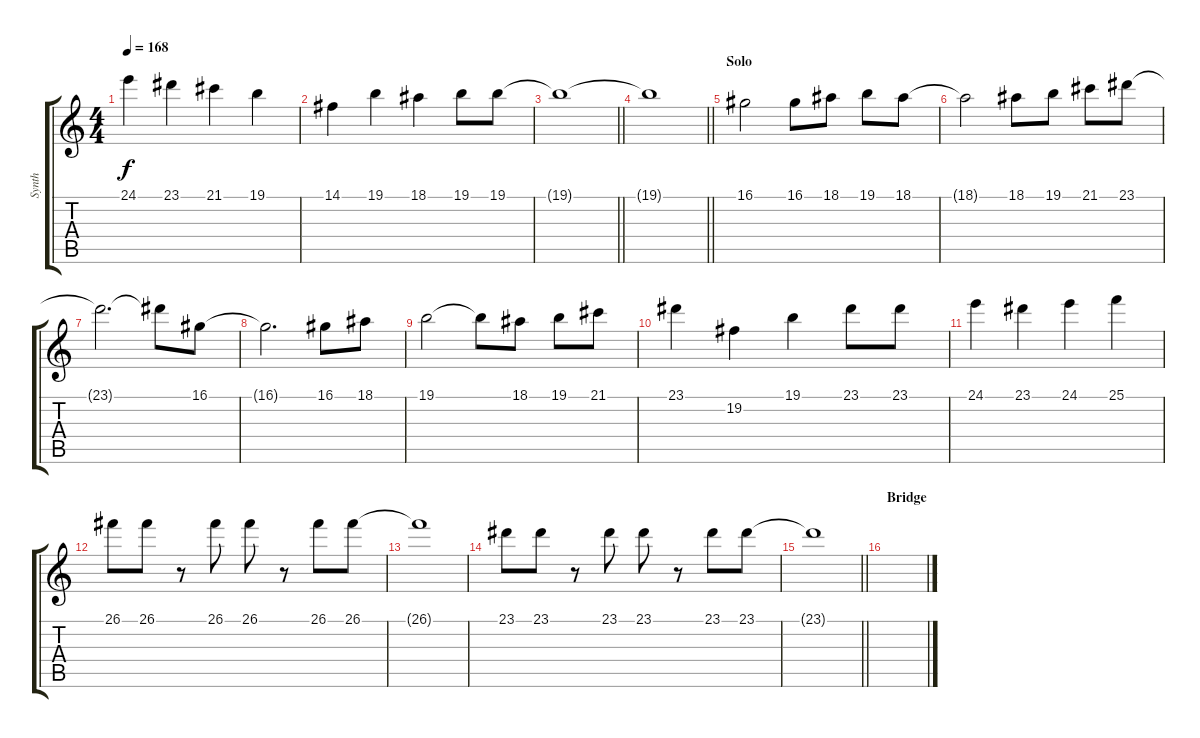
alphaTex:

\track ("Synth" "Synth") {instrument lead2sawtooth}
\staff {score tabs}
\tuning (E4 B3 G3 D3 A2 E2) {hide}
\ts (4 4)
\tempo 168
\clef g2
\ks c
24.1.4{dy f} 23.1.4 21.1.4 19.1.4 |
14.1.4 19.1.4 18.1.4 19.1.8 19.1.8 |
\barLineRight lightlight
19.1{t}.1 |
\barLineRight lightlight
19.1{t}.1 |
\section ("" "Solo")
16.1.2 16.1.8 18.1.8 19.1.8 18.1.8 |
18.1{t}.2 18.1.8 19.1.8 21.1.8 23.1.8 |
23.1{t}.2{d} 23.1{t}.8 16.1.8 |
16.1{t}.2{d} 16.1.8 18.1.8 |
19.1.2 19.1{t}.8 18.1.8 19.1.8 21.1.8 |
23.1.4 19.2.4 19.1.4 23.1.8 23.1.8 |
24.1.4 23.1.4 24.1.4 25.1.4 |
26.1.8 26.1.8 r.8 26.1.8 26.1.8 r.8 26.1.8 26.1.8 |
26.1{t}.1 |
23.1.8 23.1.8 r.8 23.1.8 23.1.8 r.8 23.1.8 23.1.8 |
\barLineRight lightlight
23.1{t}.1 |
\section ("" "Bridge")
